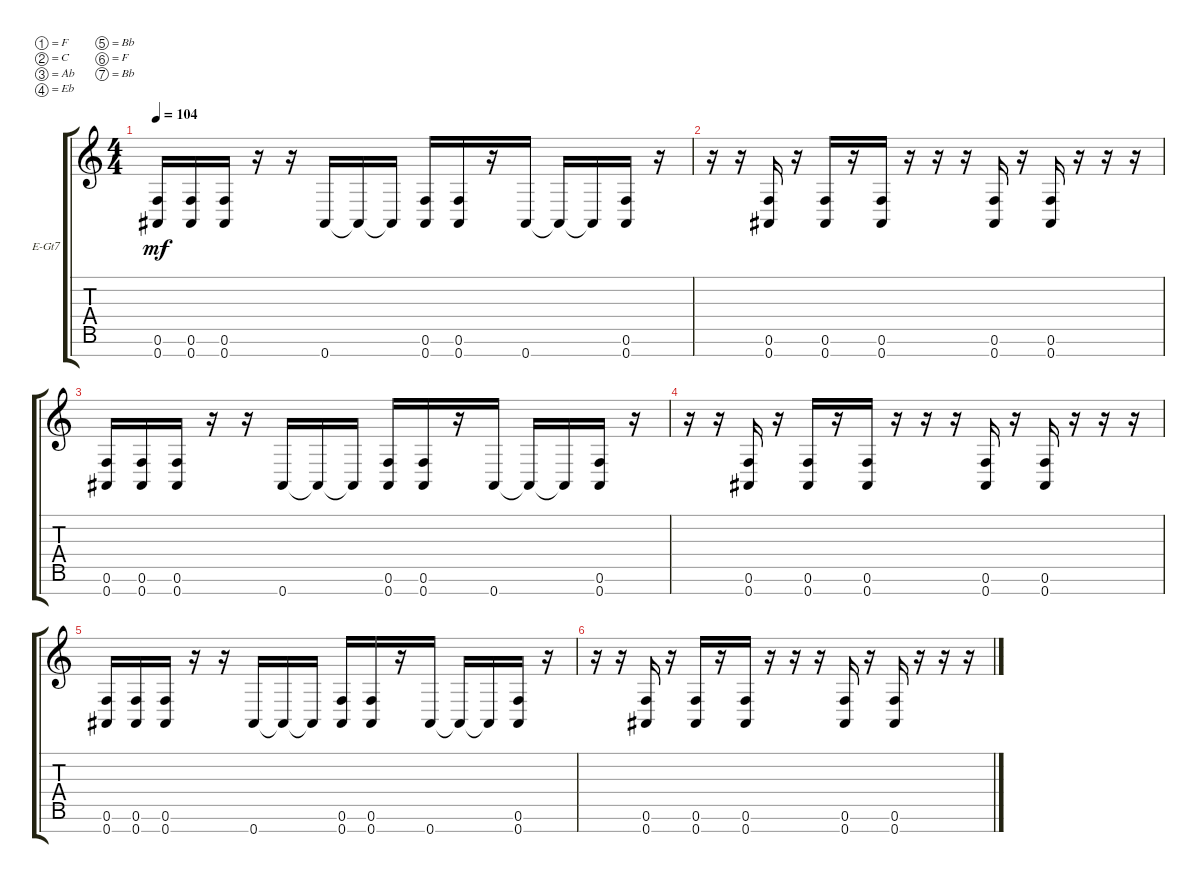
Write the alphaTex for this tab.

\defaultSystemsLayout 4
\bracketExtendMode groupsimilarinstruments
\firstSystemTrackNameOrientation horizontal
\otherSystemsTrackNameOrientation horizontal
\track ("Rhythm" "E-Gt7") {instrument distortionguitar}
\staff {score tabs}
\tuning (F4 C4 Ab3 Eb3 Bb2 F2 Bb1)
\ts (4 4)
\tempo 104
\clef g2
\ks c
(0.7 0.6).16{dy mf} (0.6 0.7).16 (0.7 0.6).16 r.16 r.16 0.7.16 0.7{t}.16 0.7{t}.16 (0.7 0.6).16 (0.6 0.7).16 r.16 0.7.16 0.7{t}.16 0.7{t}.16 (0.7 0.6).16 r.16 |
r.16 r.16 (0.7 0.6).16 r.16 (0.7 0.6).16 r.16 (0.7 0.6).16 r.16 r.16 r.16 (0.6 0.7).16 r.16 (0.7 0.6).16 r.16 r.16 r.16 |
(0.7 0.6).16 (0.6 0.7).16 (0.7 0.6).16 r.16 r.16 0.7.16 0.7{t}.16 0.7{t}.16 (0.7 0.6).16 (0.6 0.7).16 r.16 0.7.16 0.7{t}.16 0.7{t}.16 (0.7 0.6).16 r.16 |
r.16 r.16 (0.7 0.6).16 r.16 (0.7 0.6).16 r.16 (0.7 0.6).16 r.16 r.16 r.16 (0.6 0.7).16 r.16 (0.7 0.6).16 r.16 r.16 r.16 |
(0.7 0.6).16 (0.6 0.7).16 (0.7 0.6).16 r.16 r.16 0.7.16 0.7{t}.16 0.7{t}.16 (0.7 0.6).16 (0.6 0.7).16 r.16 0.7.16 0.7{t}.16 0.7{t}.16 (0.7 0.6).16 r.16 |
r.16 r.16 (0.7 0.6).16 r.16 (0.7 0.6).16 r.16 (0.7 0.6).16 r.16 r.16 r.16 (0.6 0.7).16 r.16 (0.7 0.6).16 r.16 r.16 r.16
